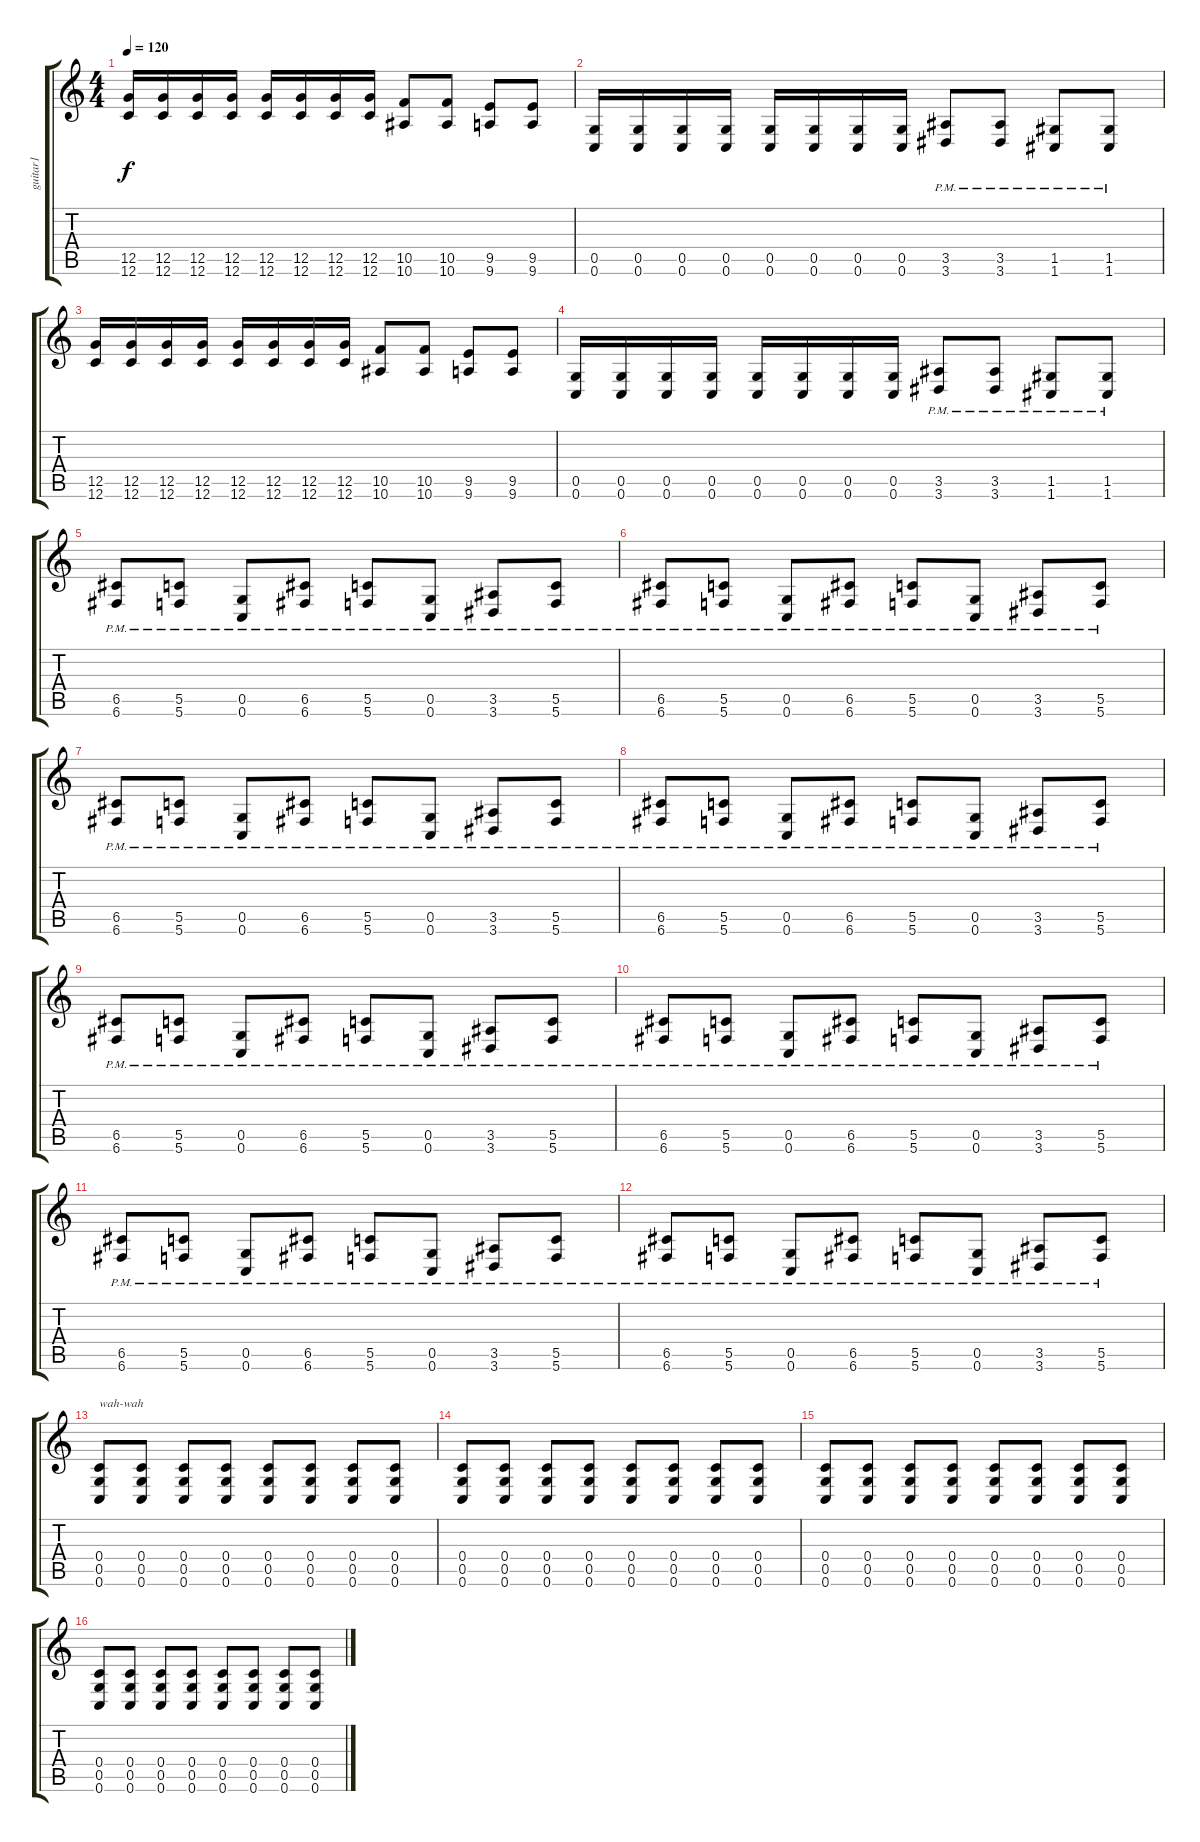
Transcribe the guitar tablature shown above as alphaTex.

\track ("guitar1" "guitar1") {instrument distortionguitar}
\staff {score tabs}
\tuning (D4 A3 F3 C3 G2 C2) {hide}
\ts (4 4)
\tempo 120
\clef g2
\ks c
(12.5 12.6).16{dy f} (12.5 12.6).16 (12.5 12.6).16 (12.5 12.6).16 (12.5 12.6).16 (12.5 12.6).16 (12.5 12.6).16 (12.5 12.6).16 (10.5 10.6).8 (10.5 10.6).8 (9.5 9.6).8 (9.5 9.6).8 |
(0.5 0.6).16 (0.5 0.6).16 (0.5 0.6).16 (0.5 0.6).16 (0.5 0.6).16 (0.5 0.6).16 (0.5 0.6).16 (0.5 0.6).16 (3.5{pm} 3.6).8 (3.5{pm} 3.6).8 (1.5{pm} 1.6).8 (1.5{pm} 1.6).8 |
(12.5 12.6).16 (12.5 12.6).16 (12.5 12.6).16 (12.5 12.6).16 (12.5 12.6).16 (12.5 12.6).16 (12.5 12.6).16 (12.5 12.6).16 (10.5 10.6).8 (10.5 10.6).8 (9.5 9.6).8 (9.5 9.6).8 |
(0.5 0.6).16 (0.5 0.6).16 (0.5 0.6).16 (0.5 0.6).16 (0.5 0.6).16 (0.5 0.6).16 (0.5 0.6).16 (0.5 0.6).16 (3.5{pm} 3.6).8 (3.5{pm} 3.6).8 (1.5{pm} 1.6).8 (1.5{pm} 1.6).8 |
(6.5{pm} 6.6).8 (5.5{pm} 5.6).8 (0.5{pm} 0.6).8 (6.5{pm} 6.6).8 (5.5{pm} 5.6).8 (0.5{pm} 0.6).8 (3.5{pm} 3.6).8 (5.5{pm} 5.6).8 |
(6.5{pm} 6.6).8 (5.5{pm} 5.6).8 (0.5{pm} 0.6).8 (6.5{pm} 6.6).8 (5.5{pm} 5.6).8 (0.5{pm} 0.6).8 (3.5{pm} 3.6).8 (5.5{pm} 5.6).8 |
(6.5{pm} 6.6).8 (5.5{pm} 5.6).8 (0.5{pm} 0.6).8 (6.5{pm} 6.6).8 (5.5{pm} 5.6).8 (0.5{pm} 0.6).8 (3.5{pm} 3.6).8 (5.5{pm} 5.6).8 |
(6.5{pm} 6.6).8 (5.5{pm} 5.6).8 (0.5{pm} 0.6).8 (6.5{pm} 6.6).8 (5.5{pm} 5.6).8 (0.5{pm} 0.6).8 (3.5{pm} 3.6).8 (5.5{pm} 5.6).8 |
(6.5{pm} 6.6).8 (5.5{pm} 5.6).8 (0.5{pm} 0.6).8 (6.5{pm} 6.6).8 (5.5{pm} 5.6).8 (0.5{pm} 0.6).8 (3.5{pm} 3.6).8 (5.5{pm} 5.6).8 |
(6.5{pm} 6.6).8 (5.5{pm} 5.6).8 (0.5{pm} 0.6).8 (6.5{pm} 6.6).8 (5.5{pm} 5.6).8 (0.5{pm} 0.6).8 (3.5{pm} 3.6).8 (5.5{pm} 5.6).8 |
(6.5{pm} 6.6).8 (5.5{pm} 5.6).8 (0.5{pm} 0.6).8 (6.5{pm} 6.6).8 (5.5{pm} 5.6).8 (0.5{pm} 0.6).8 (3.5{pm} 3.6).8 (5.5{pm} 5.6).8 |
(6.5{pm} 6.6).8 (5.5{pm} 5.6).8 (0.5{pm} 0.6).8 (6.5{pm} 6.6).8 (5.5{pm} 5.6).8 (0.5{pm} 0.6).8 (3.5{pm} 3.6).8 (5.5{pm} 5.6).8 |
(0.4 0.5 0.6).8{txt "wah-wah"} (0.4 0.5 0.6).8 (0.4 0.5 0.6).8 (0.4 0.5 0.6).8 (0.4 0.5 0.6).8 (0.4 0.5 0.6).8 (0.4 0.5 0.6).8 (0.4 0.5 0.6).8 |
(0.4 0.5 0.6).8 (0.4 0.5 0.6).8 (0.4 0.5 0.6).8 (0.4 0.5 0.6).8 (0.4 0.5 0.6).8 (0.4 0.5 0.6).8 (0.4 0.5 0.6).8 (0.4 0.5 0.6).8 |
(0.4 0.5 0.6).8 (0.4 0.5 0.6).8 (0.4 0.5 0.6).8 (0.4 0.5 0.6).8 (0.4 0.5 0.6).8 (0.4 0.5 0.6).8 (0.4 0.5 0.6).8 (0.4 0.5 0.6).8 |
(0.4 0.5 0.6).8 (0.4 0.5 0.6).8 (0.4 0.5 0.6).8 (0.4 0.5 0.6).8 (0.4 0.5 0.6).8 (0.4 0.5 0.6).8 (0.4 0.5 0.6).8 (0.4 0.5 0.6).8
